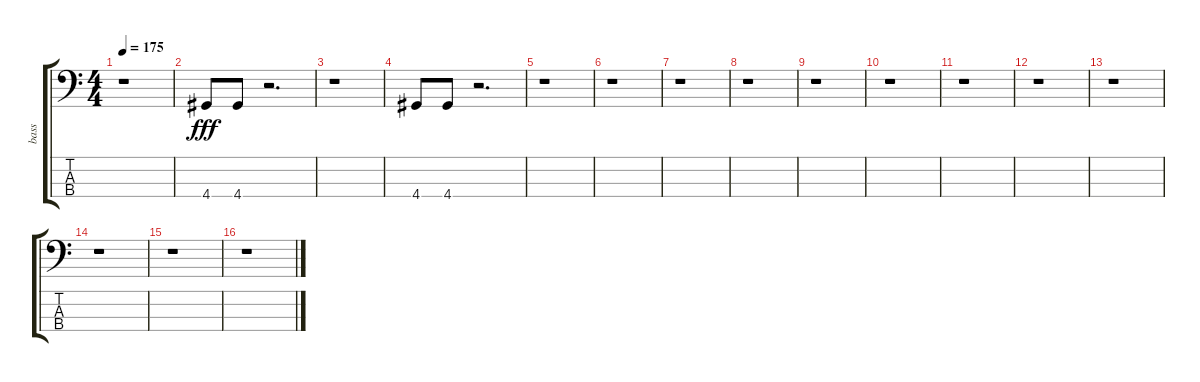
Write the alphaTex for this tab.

\track ("bass" "bass") {instrument electricbassfinger}
\staff {score tabs}
\tuning (G2 D2 A1 E1) {hide}
\ts (4 4)
\tempo 175
\clef f4
\ks c
r.1{dy fff} |
4.4.8 4.4.8 r.2{d} |
r.1 |
4.4.8 4.4.8 r.2{d} |
r.1 |
r.1 |
r.1 |
r.1 |
r.1 |
r.1 |
r.1 |
r.1 |
r.1 |
r.1 |
r.1 |
r.1
